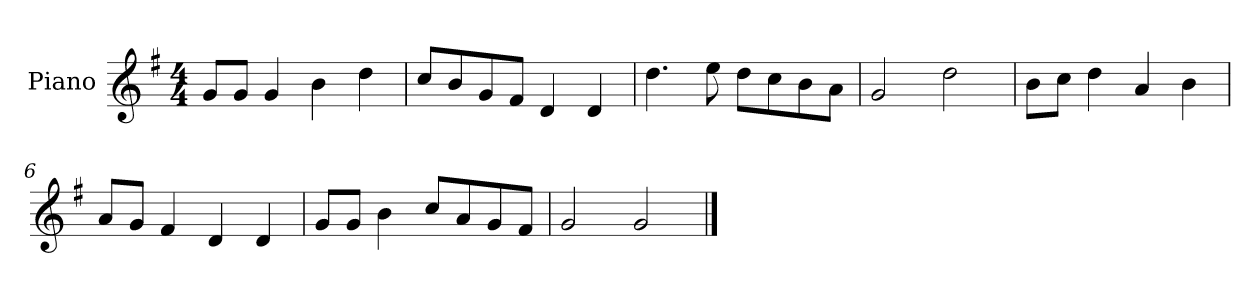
**kern
*part1
*staff1
*I"Piano
*I'P-no
*clefG2
*k[f#]
*M4/4
*MM90
=1
8g/L
8g/J
4g/
4b\
4dd\
=2
8cc/L
8b/
8g/
8f#/J
4d/
4d/
=3
4.dd\
8ee\
8dd\L
8cc\
8b\
8a\J
=4
2g/
2dd\
=5
8b\L
8cc\J
4dd\
4a/
4b\
=6
8a/L
8g/J
4f#/
4d/
4d/
=7
8g/L
8g/J
4b\
8cc/L
8a/
8g/
8f#/J
!!LO:LB:g=z
=8
2g/
2g/
==
*-
